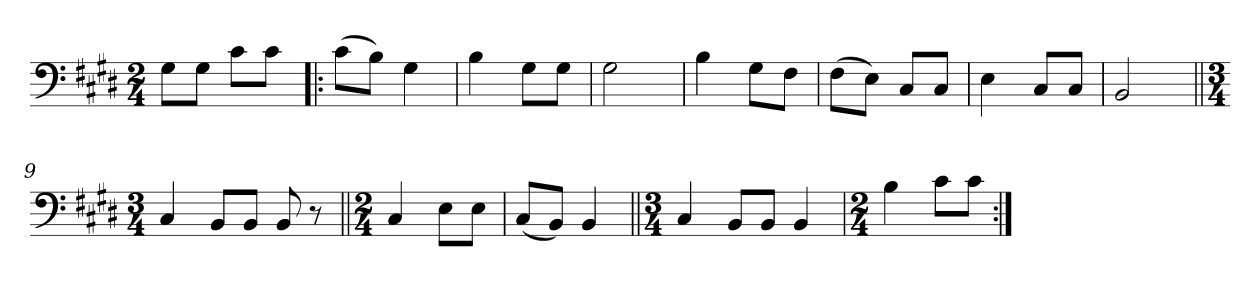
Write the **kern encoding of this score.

**kern
*part1
*staff1
*clefF4
*k[f#c#g#d#]
*M2/4
=1
8G#\L
8G#\J
8c#\L
8c#\J
=2!|:
(8c#\L
8B\J)
4G#\
=3
4B\
8G#\L
8G#\J
=4
2G#\
=5
4B\
8G#\L
8F#\J
=6
(8F#\L
8E\J)
8C#/L
8C#/J
=7
4E\
8C#/L
8C#/J
=8
2BB/
=9||
*M3/4
4C#/
8BB/L
8BB/J
8BB/
8r
=10||
*M2/4
4C#/
8E\L
8E\J
=11
(8C#/L
8BB/J)
4BB/
=12||
*M3/4
4C#/
8BB/L
8BB/J
4BB/
=13
*M2/4
4B\
8c#\L
8c#\J
=:|!
*-
